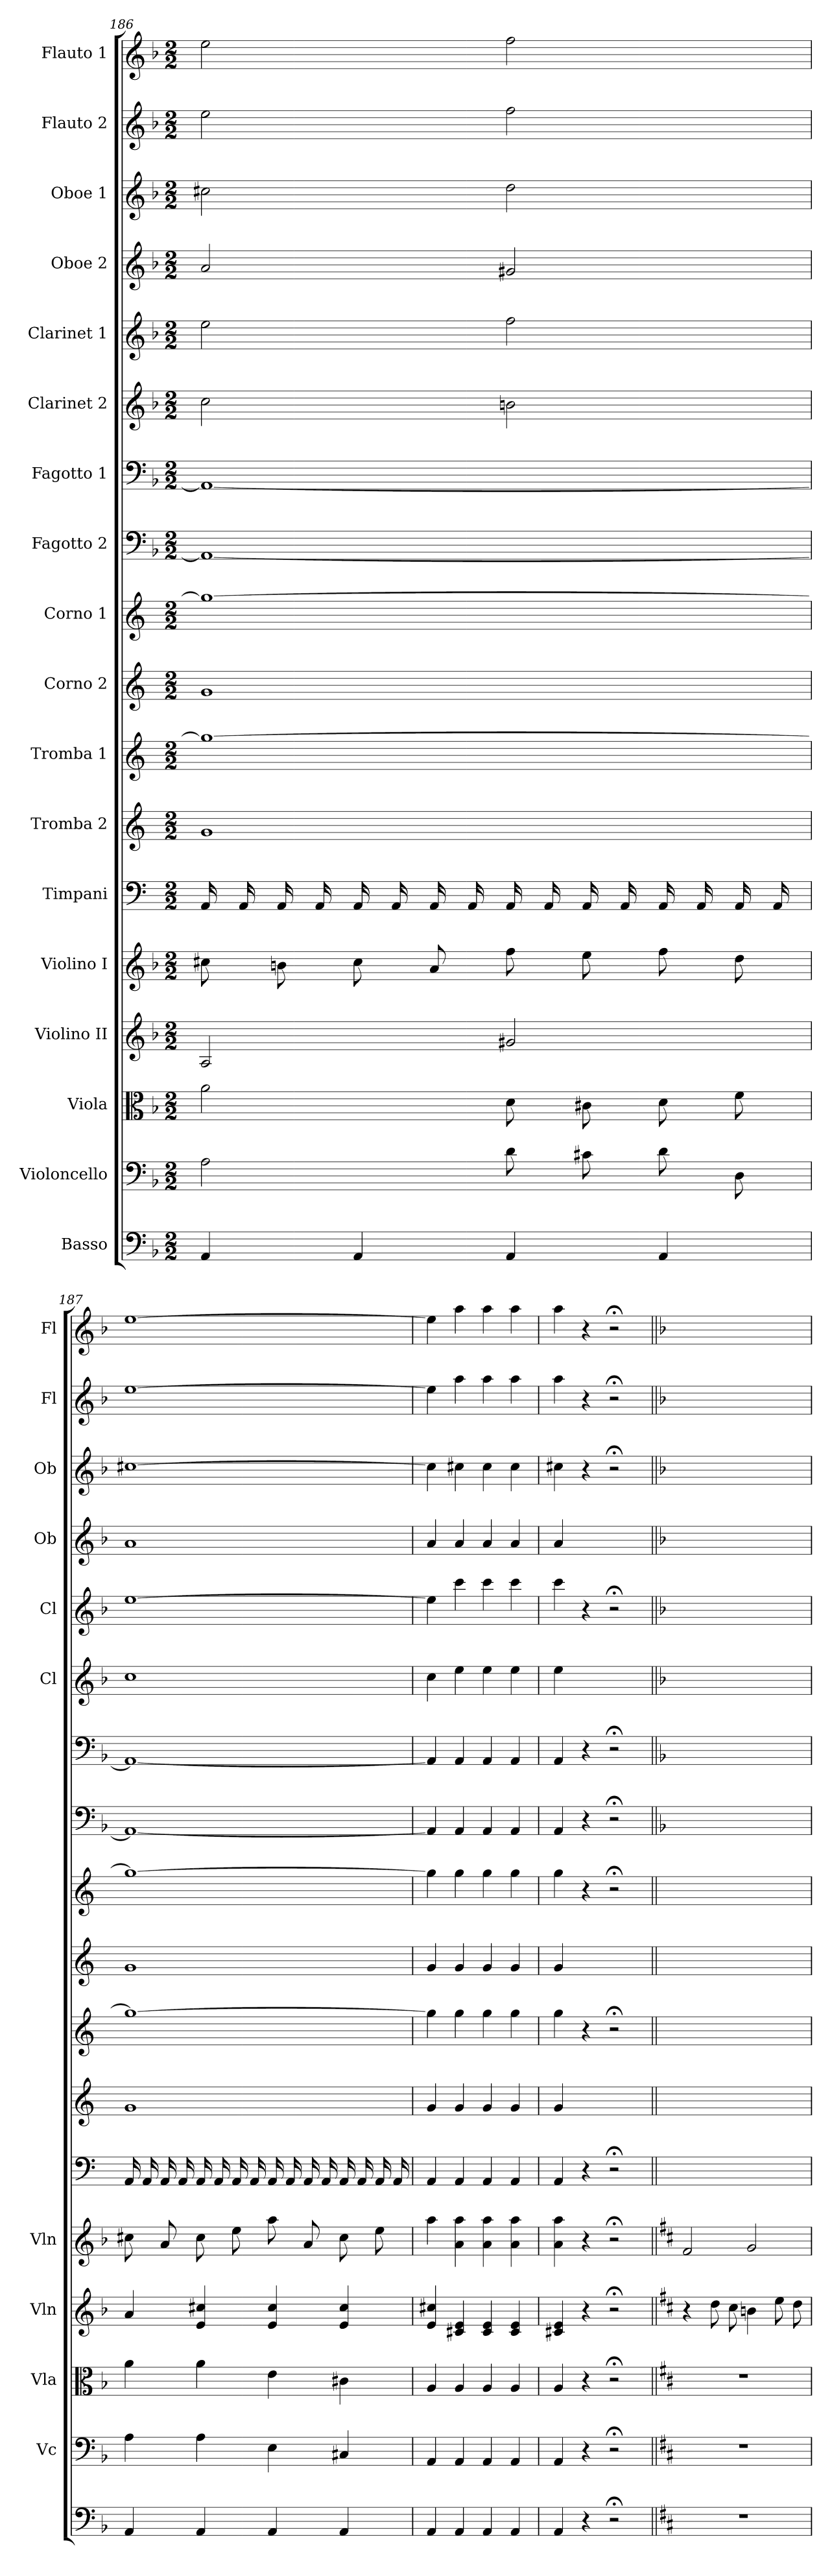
**kern	**kern	**kern	**kern	**kern	**kern	**kern	**kern	**kern	**kern	**kern	**kern	**kern	**kern	**kern	**kern	**kern	**kern
*part18	*part17	*part16	*part15	*part14	*part13	*part12	*part11	*part10	*part9	*part8	*part7	*part6	*part5	*part4	*part3	*part2	*part1
*staff18	*staff17	*staff16	*staff15	*staff14	*staff13	*staff12	*staff11	*staff10	*staff9	*staff8	*staff7	*staff6	*staff5	*staff4	*staff3	*staff2	*staff1
*I"Basso	*I"Violoncello	*I"Viola	*I"Violino II	*I"Violino I	*I"Timpani	*I"Tromba 2	*I"Tromba 1	*I"Corno 2	*I"Corno 1	*I"Fagotto 2	*I"Fagotto 1	*I"Clarinet 2	*I"Clarinet 1	*I"Oboe 2	*I"Oboe 1	*I"Flauto 2	*I"Flauto 1
*	*I'Vc	*I'Vla	*I'Vln	*I'Vln	*	*	*	*	*	*	*	*I'Cl	*I'Cl	*I'Ob	*I'Ob	*I'Fl	*I'Fl
*clefF4	*clefF4	*clefC3	*clefG2	*clefG2	*clefF4	*clefG2	*clefG2	*clefG2	*clefG2	*clefF4	*clefF4	*clefG2	*clefG2	*clefG2	*clefG2	*clefG2	*clefG2
*ITrd7c12	*	*	*	*	*	*ITrd-1c-2	*ITrd-1c-2	*ITrd6c10	*ITrd6c10	*	*	*ITrd2c3	*ITrd2c3	*	*	*	*
*k[b-]	*k[b-]	*k[b-]	*k[b-]	*k[b-]	*	*	*	*	*	*k[b-]	*k[b-]	*k[f#c#]	*k[f#c#]	*k[b-]	*k[b-]	*k[b-]	*k[b-]
*M2/2	*M2/2	*M2/2	*M2/2	*M2/2	*M2/2	*M2/2	*M2/2	*M2/2	*M2/2	*M2/2	*M2/2	*M2/2	*M2/2	*M2/2	*M2/2	*M2/2	*M2/2
=186	=186	=186	=186	=186	=186	=186	=186	=186	=186	=186	=186	=186	=186	=186	=186	=186	=186
4AAA	2A	2a	2A	8cc#X	16AA	1a	1aa_	1A	1a_	1AA_	1AA_	2a	2cc#	2a	2cc#X	2ee	2ee
.	.	.	.	.	16AA	.	.	.	.	.	.	.	.	.	.	.	.
.	.	.	.	8bn	16AA	.	.	.	.	.	.	.	.	.	.	.	.
.	.	.	.	.	16AA	.	.	.	.	.	.	.	.	.	.	.	.
4AAA	.	.	.	8cc#	16AA	.	.	.	.	.	.	.	.	.	.	.	.
.	.	.	.	.	16AA	.	.	.	.	.	.	.	.	.	.	.	.
.	.	.	.	8a	16AA	.	.	.	.	.	.	.	.	.	.	.	.
.	.	.	.	.	16AA	.	.	.	.	.	.	.	.	.	.	.	.
4AAA	8d	8d	2g#X	8ff	16AA	.	.	.	.	.	.	2g#X	2dd	2g#X	2dd	2ff	2ff
.	.	.	.	.	16AA	.	.	.	.	.	.	.	.	.	.	.	.
.	8c#X	8c#X	.	8ee	16AA	.	.	.	.	.	.	.	.	.	.	.	.
.	.	.	.	.	16AA	.	.	.	.	.	.	.	.	.	.	.	.
4AAA	8d	8d	.	8ff	16AA	.	.	.	.	.	.	.	.	.	.	.	.
.	.	.	.	.	16AA	.	.	.	.	.	.	.	.	.	.	.	.
.	8D	8f	.	8dd	16AA	.	.	.	.	.	.	.	.	.	.	.	.
.	.	.	.	.	16AA	.	.	.	.	.	.	.	.	.	.	.	.
=187	=187	=187	=187	=187	=187	=187	=187	=187	=187	=187	=187	=187	=187	=187	=187	=187	=187
4AAA	4A	4a	4a	8cc#X	16AA	1a	1aa_	1A	1a_	1AA_	1AA_	1a	[1cc#	1a	[1cc#X	[1ee	[1ee
.	.	.	.	.	16AA	.	.	.	.	.	.	.	.	.	.	.	.
.	.	.	.	8a	16AA	.	.	.	.	.	.	.	.	.	.	.	.
.	.	.	.	.	16AA	.	.	.	.	.	.	.	.	.	.	.	.
4AAA	4A	4a	4e 4cc#X	8cc#	16AA	.	.	.	.	.	.	.	.	.	.	.	.
.	.	.	.	.	16AA	.	.	.	.	.	.	.	.	.	.	.	.
.	.	.	.	8ee	16AA	.	.	.	.	.	.	.	.	.	.	.	.
.	.	.	.	.	16AA	.	.	.	.	.	.	.	.	.	.	.	.
4AAA	4E	4e	4e 4cc#	8aa	16AA	.	.	.	.	.	.	.	.	.	.	.	.
.	.	.	.	.	16AA	.	.	.	.	.	.	.	.	.	.	.	.
.	.	.	.	8a	16AA	.	.	.	.	.	.	.	.	.	.	.	.
.	.	.	.	.	16AA	.	.	.	.	.	.	.	.	.	.	.	.
4AAA	4C#X	4c#X	4e 4cc#	8cc#	16AA	.	.	.	.	.	.	.	.	.	.	.	.
.	.	.	.	.	16AA	.	.	.	.	.	.	.	.	.	.	.	.
.	.	.	.	8ee	16AA	.	.	.	.	.	.	.	.	.	.	.	.
.	.	.	.	.	16AA	.	.	.	.	.	.	.	.	.	.	.	.
=188	=188	=188	=188	=188	=188	=188	=188	=188	=188	=188	=188	=188	=188	=188	=188	=188	=188
4AAA	4AA	4A	4e 4cc#X	4aa	4AA	4a	4aa]	4A	4a]	4AA]	4AA]	4a	4cc#]	4a	4cc#]	4ee]	4ee]
4AAA	4AA	4A	4c#X 4e	4a 4aa	4AA	4a	4aa	4A	4a	4AA	4AA	4cc#	4aa	4a	4cc#X	4aa	4aa
4AAA	4AA	4A	4c# 4e	4a 4aa	4AA	4a	4aa	4A	4a	4AA	4AA	4cc#	4aa	4a	4cc#	4aa	4aa
4AAA	4AA	4A	4c# 4e	4a 4aa	4AA	4a	4aa	4A	4a	4AA	4AA	4cc#	4aa	4a	4cc#	4aa	4aa
=189	=189	=189	=189	=189	=189	=189	=189	=189	=189	=189	=189	=189	=189	=189	=189	=189	=189
4AAA	4AA	4A	4c#X 4e	4a 4aa	4AA	4a	4aa	4A	4a	4AA	4AA	4cc#	4aa	4a	4cc#X	4aa	4aa
4r	4r	4r	4r	4r	4r	4ryy	4r	4ryy	4r	4r	4r	4ryy	4r	4ryy	4r	4r	4r
2r;<	2r;<	2r;<	2r;<	2r;<	2r;<	2ryy	2r;<	2ryy	2r;<	2r;<	2r;<	2ryy	2r;<	2ryy	2r;<	2r;<	2r;<
=190||	=190||	=190||	=190||	=190||	=190||	=190||	=190||	=190||	=190||	=190||	=190||	=190||	=190||	=190||	=190||	=190||	=190||
*k[f#c#]	*k[f#c#]	*k[f#c#]	*k[f#c#]	*k[f#c#]	*	*	*	*	*	*	*	*	*	*	*	*	*
1r	1r	1r	4r	2f#	1ryy	1ryy	1ryy	1ryy	1ryy	1ryy	1ryy	1ryy	1ryy	1ryy	1ryy	1ryy	1ryy
.	.	.	8dd	.	.	.	.	.	.	.	.	.	.	.	.	.	.
.	.	.	8cc#	.	.	.	.	.	.	.	.	.	.	.	.	.	.
.	.	.	4bn	2g	.	.	.	.	.	.	.	.	.	.	.	.	.
.	.	.	8ee	.	.	.	.	.	.	.	.	.	.	.	.	.	.
.	.	.	8dd	.	.	.	.	.	.	.	.	.	.	.	.	.	.
=	=	=	=	=	=	=	=	=	=	=	=	=	=	=	=	=	=
*-	*-	*-	*-	*-	*-	*-	*-	*-	*-	*-	*-	*-	*-	*-	*-	*-	*-
